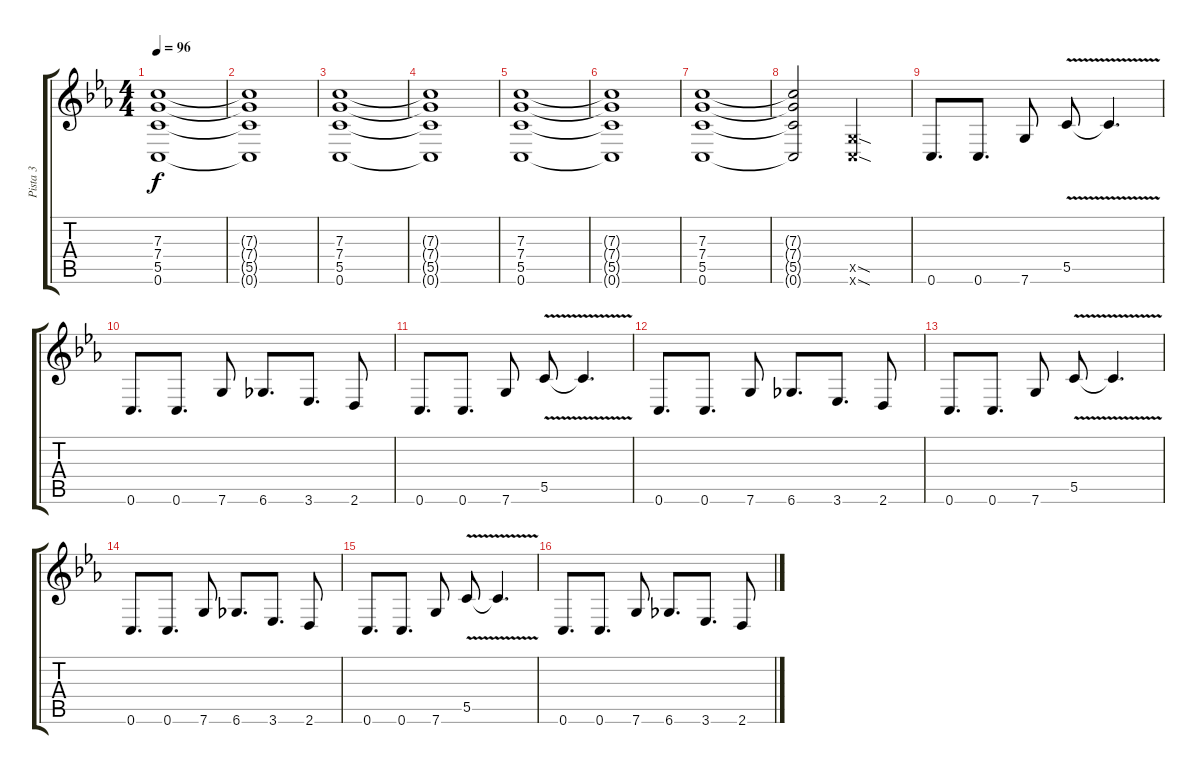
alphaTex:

\track ("Pista 3" "Pista 3") {instrument overdrivenguitar}
\staff {score tabs}
\tuning (D4 A3 F3 C3 G2 C2) {hide}
\ts (4 4)
\tempo 96
\clef g2
\ks eb
(7.3 7.4 5.5 0.6).1{dy f} |
(7.3{t} 7.4{t} 5.5{t} 0.6{t}).1 |
(7.3 7.4 5.5 0.6).1 |
(7.3{t} 7.4{t} 5.5{t} 0.6{t}).1 |
(7.3 7.4 5.5 0.6).1 |
(7.3{t} 7.4{t} 5.5{t} 0.6{t}).1 |
(7.3 7.4 5.5 0.6).1 |
(7.3{t} 7.4{t} 5.5{t} 0.6{t}).2 (0.5{sod x} 0.6{sod x}).2 |
0.6.8{d} 0.6.8{d} 7.6.8 5.5{v}.8 5.5{t}.4{d} |
0.6.8{d} 0.6.8{d} 7.6.8 6.6.8{d} 3.6.8{d} 2.6.8 |
0.6.8{d} 0.6.8{d} 7.6.8 5.5{v}.8 5.5{t}.4{d} |
0.6.8{d} 0.6.8{d} 7.6.8 6.6.8{d} 3.6.8{d} 2.6.8 |
0.6.8{d} 0.6.8{d} 7.6.8 5.5{v}.8 5.5{t}.4{d} |
0.6.8{d} 0.6.8{d} 7.6.8 6.6.8{d} 3.6.8{d} 2.6.8 |
0.6.8{d} 0.6.8{d} 7.6.8 5.5{v}.8 5.5{t}.4{d} |
0.6.8{d} 0.6.8{d} 7.6.8 6.6.8{d} 3.6.8{d} 2.6.8
